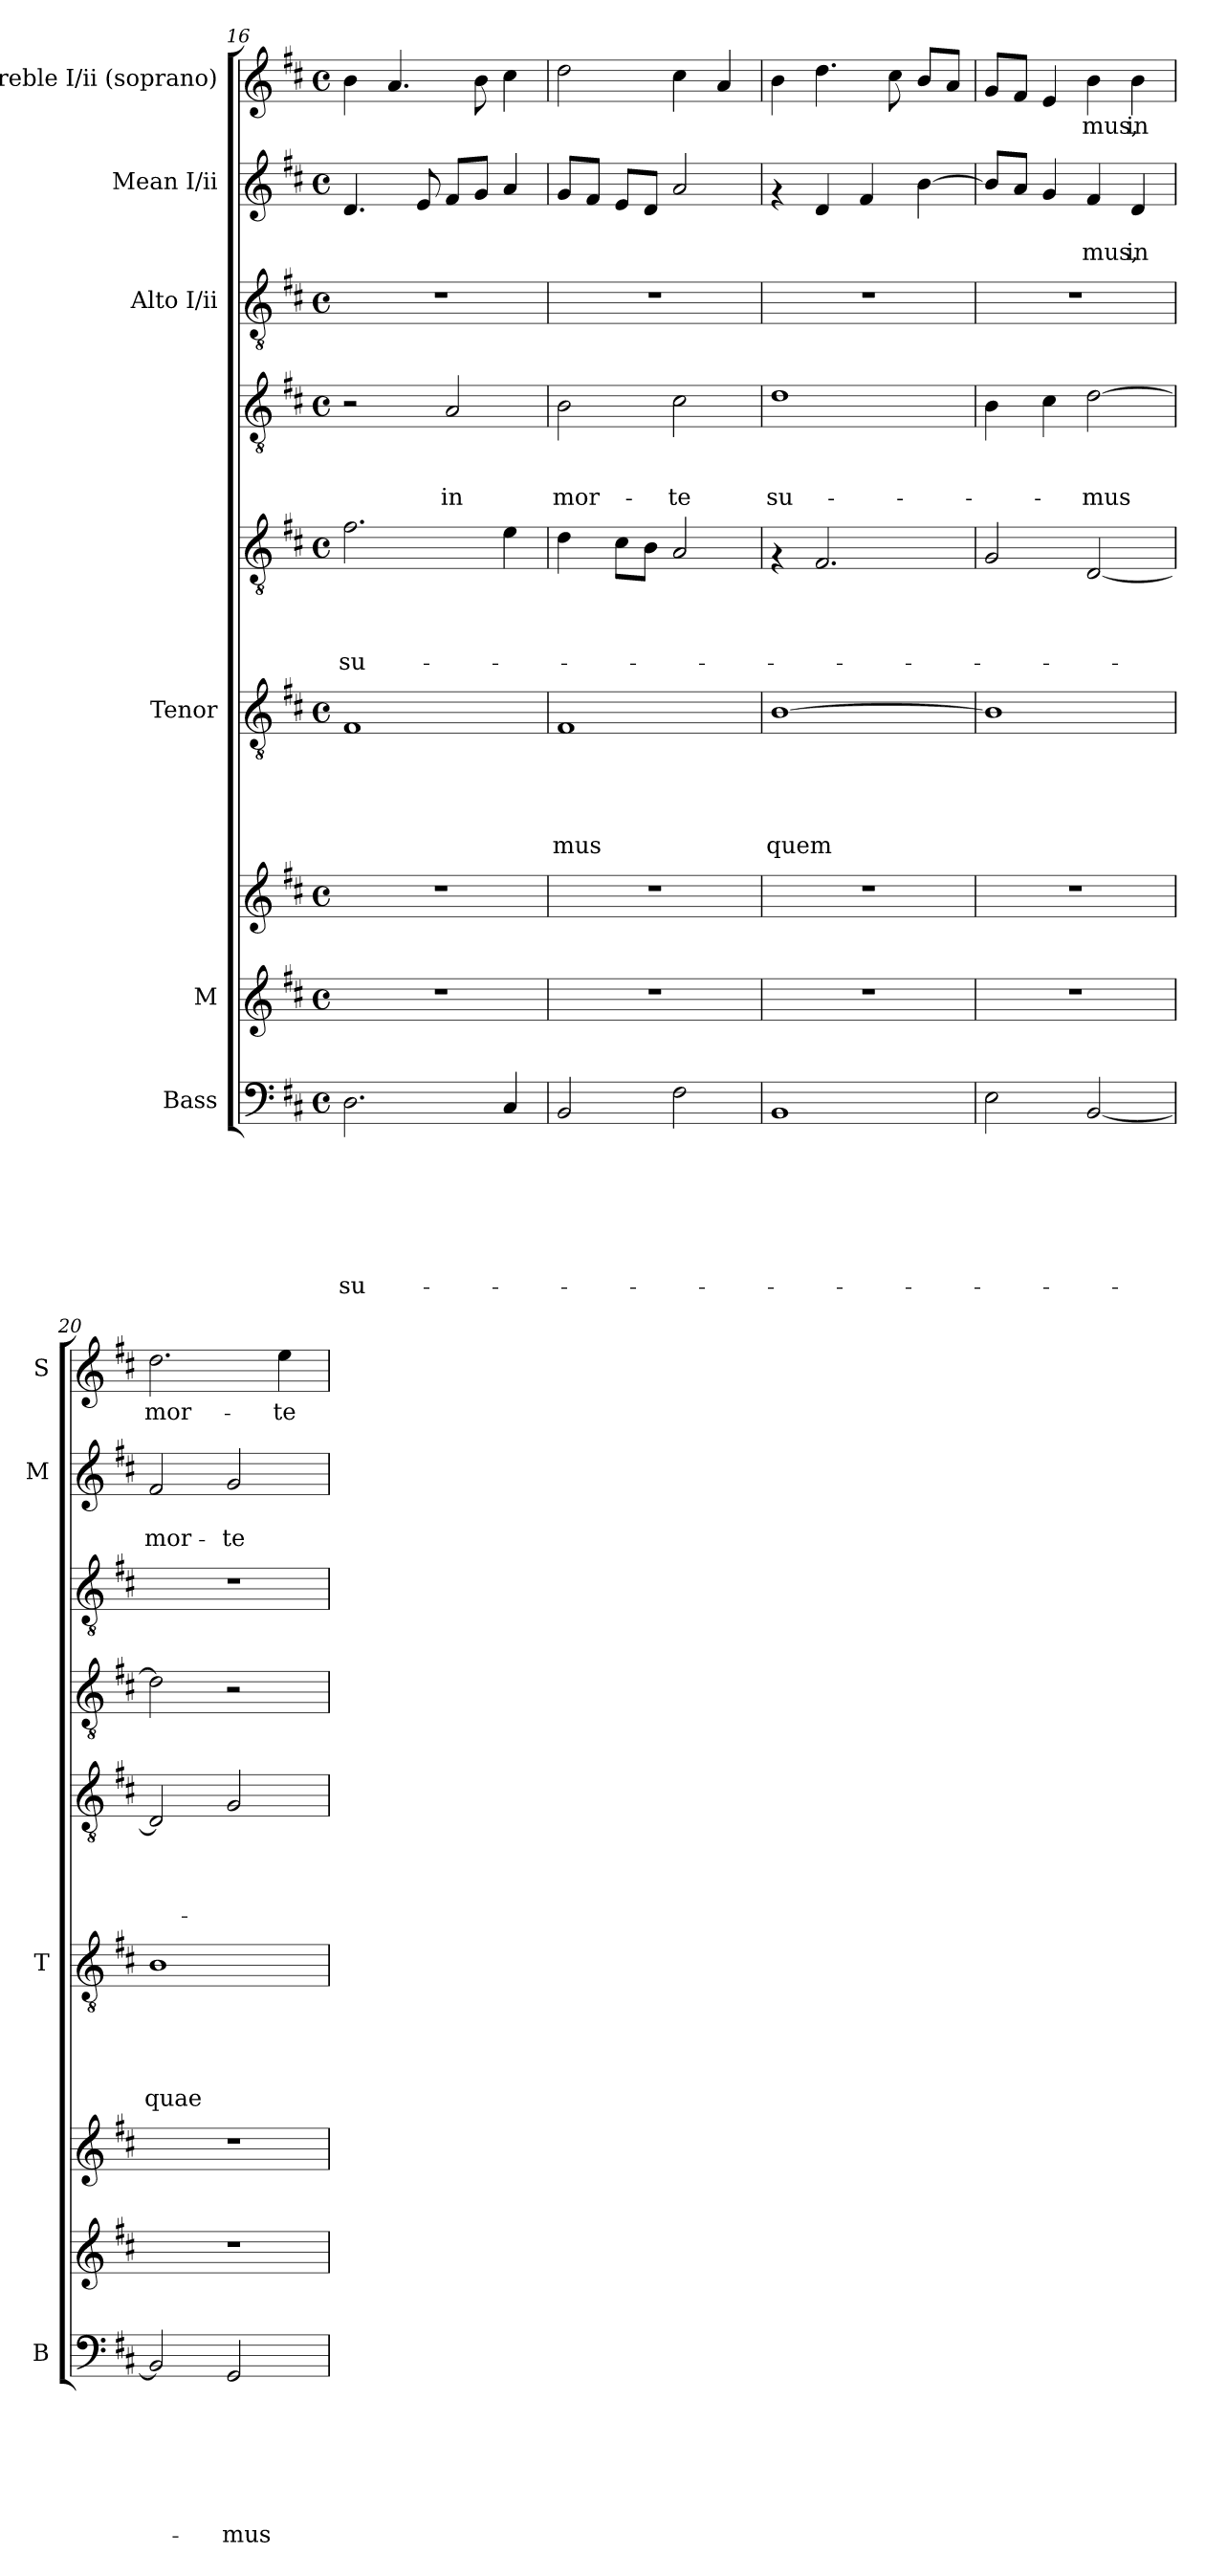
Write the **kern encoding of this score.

**kern	**text	**text	**text	**text	**text	**text	**text	**kern	**kern	**kern	**text	**text	**text	**text	**text	**kern	**text	**text	**text	**text	**kern	**text	**text	**text	**kern	**kern	**text	**text	**kern	**text
*part8	*part8	*part8	*part8	*part8	*part8	*part8	*part8	*part7	*part7	*part6	*part6	*part6	*part6	*part6	*part6	*part5	*part5	*part5	*part5	*part5	*part4	*part4	*part4	*part4	*part3	*part2	*part2	*part2	*part1	*part1
*staff9	*staff9	*staff9	*staff9	*staff9	*staff9	*staff9	*staff9	*staff8	*staff7	*staff6	*staff6	*staff6	*staff6	*staff6	*staff6	*staff5	*staff5	*staff5	*staff5	*staff5	*staff4	*staff4	*staff4	*staff4	*staff3	*staff2	*staff2	*staff2	*staff1	*staff1
*I"Bass	*	*	*	*	*	*	*	*I"M	*	*I"Tenor	*	*	*	*	*	*	*	*	*	*	*	*	*	*	*I"Alto I/ii	*I"Mean I/ii	*	*	*I"Treble I/ii (soprano)	*
*I'B	*	*	*	*	*	*	*	*	*	*I'T	*	*	*	*	*	*	*	*	*	*	*	*	*	*	*	*I'M	*	*	*I'S	*
*clefF4	*	*	*	*	*	*	*	*clefG2	*clefG2	*clefGv2	*	*	*	*	*	*clefGv2	*	*	*	*	*clefGv2	*	*	*	*clefGv2	*clefG2	*	*	*clefG2	*
*k[f#c#]	*	*	*	*	*	*	*	*k[f#c#]	*k[f#c#]	*k[f#c#]	*	*	*	*	*	*k[f#c#]	*	*	*	*	*k[f#c#]	*	*	*	*k[f#c#]	*k[f#c#]	*	*	*k[f#c#]	*
*D:	*	*	*	*	*	*	*	*D:	*D:	*D:	*	*	*	*	*	*D:	*	*	*	*	*D:	*	*	*	*D:	*D:	*	*	*D:	*
*M4/4	*	*	*	*	*	*	*	*M4/4	*M4/4	*M4/4	*	*	*	*	*	*M4/4	*	*	*	*	*M4/4	*	*	*	*M4/4	*M4/4	*	*	*M4/4	*
*met(c)	*	*	*	*	*	*	*	*met(c)	*met(c)	*met(c)	*	*	*	*	*	*met(c)	*	*	*	*	*met(c)	*	*	*	*met(c)	*met(c)	*	*	*met(c)	*
=16	=16	=16	=16	=16	=16	=16	=16	=16	=16	=16	=16	=16	=16	=16	=16	=16	=16	=16	=16	=16	=16	=16	=16	=16	=16	=16	=16	=16	=16	=16
!	!	!	!	!	!	!	!LO:LY:b	!	!	!	!	!	!	!	!	!	!	!	!	!LO:LY:b	!	!	!	!	!	!	!	!	!	!
2.D\	.	.	.	.	.	.	su-	1r	1r	1F#	.	.	.	.	.	2.f#\	.	.	.	su-	2r	.	.	.	1r	4.d/	.	.	4b\	.
.	.	.	.	.	.	.	.	.	.	.	.	.	.	.	.	.	.	.	.	.	.	.	.	.	.	.	.	.	4.a/	.
.	.	.	.	.	.	.	.	.	.	.	.	.	.	.	.	.	.	.	.	.	.	.	.	.	.	8e/	.	.	.	.
!	!	!	!	!	!	!	!	!	!	!	!	!	!	!	!	!	!	!	!	!	!	!	!	!LO:LY:b:rj	!	!	!	!	!	!
.	.	.	.	.	.	.	.	.	.	.	.	.	.	.	.	.	.	.	.	.	2A/	.	.	in	.	8f#/L	.	.	.	.
.	.	.	.	.	.	.	.	.	.	.	.	.	.	.	.	.	.	.	.	.	.	.	.	.	.	8g/J	.	.	8b\	.
4C#/	.	.	.	.	.	.	.	.	.	.	.	.	.	.	.	4e\	.	.	.	.	.	.	.	.	.	4a/	.	.	4cc#\	.
=17	=17	=17	=17	=17	=17	=17	=17	=17	=17	=17	=17	=17	=17	=17	=17	=17	=17	=17	=17	=17	=17	=17	=17	=17	=17	=17	=17	=17	=17	=17
!	!	!	!	!	!	!	!	!	!	!	!	!	!	!	!LO:LY:b	!	!	!	!	!	!	!	!	!LO:LY:b:rj	!	!	!	!	!	!
2BB/	.	.	.	.	.	.	.	1r	1r	1F#	.	.	.	.	-mus	4d\	.	.	.	.	2B\	.	.	mor-	1r	8g/L	.	.	2dd\	.
.	.	.	.	.	.	.	.	.	.	.	.	.	.	.	.	.	.	.	.	.	.	.	.	.	.	8f#/J	.	.	.	.
.	.	.	.	.	.	.	.	.	.	.	.	.	.	.	.	8c#\L	.	.	.	.	.	.	.	.	.	8e/L	.	.	.	.
.	.	.	.	.	.	.	.	.	.	.	.	.	.	.	.	8B\J	.	.	.	.	.	.	.	.	.	8d/J	.	.	.	.
!	!	!	!	!	!	!	!	!	!	!	!	!	!	!	!	!	!	!	!	!	!	!	!	!LO:LY:b:rj	!	!	!	!	!	!
2F#\	.	.	.	.	.	.	.	.	.	.	.	.	.	.	.	2A/	.	.	.	.	2c#\	.	.	-te	.	2a/	.	.	4cc#\	.
.	.	.	.	.	.	.	.	.	.	.	.	.	.	.	.	.	.	.	.	.	.	.	.	.	.	.	.	.	4a/	.
=18	=18	=18	=18	=18	=18	=18	=18	=18	=18	=18	=18	=18	=18	=18	=18	=18	=18	=18	=18	=18	=18	=18	=18	=18	=18	=18	=18	=18	=18	=18
!	!	!	!	!	!	!	!	!	!	!	!	!	!	!	!LO:LY:b	!	!	!	!	!	!	!	!	!LO:LY:b:rj	!	!	!	!	!	!
1BB	.	.	.	.	.	.	.	1r	1r	[>1B	.	.	.	.	quem	4rF	.	.	.	.	1d	.	.	su-	1r	4rf	.	.	4b\	.
.	.	.	.	.	.	.	.	.	.	.	.	.	.	.	.	2.F#/	.	.	.	.	.	.	.	.	.	4d/	.	.	4.dd\	.
.	.	.	.	.	.	.	.	.	.	.	.	.	.	.	.	.	.	.	.	.	.	.	.	.	.	4f#/	.	.	.	.
.	.	.	.	.	.	.	.	.	.	.	.	.	.	.	.	.	.	.	.	.	.	.	.	.	.	.	.	.	8cc#\	.
.	.	.	.	.	.	.	.	.	.	.	.	.	.	.	.	.	.	.	.	.	.	.	.	.	.	[>4b\	.	.	8b/L	.
.	.	.	.	.	.	.	.	.	.	.	.	.	.	.	.	.	.	.	.	.	.	.	.	.	.	.	.	.	8a/J	.
=19	=19	=19	=19	=19	=19	=19	=19	=19	=19	=19	=19	=19	=19	=19	=19	=19	=19	=19	=19	=19	=19	=19	=19	=19	=19	=19	=19	=19	=19	=19
2E\	.	.	.	.	.	.	.	1r	1r	1B]	.	.	.	.	.	2G/	.	.	.	.	4B\	.	.	.	1r	8b/L]	.	.	8g/L	.
.	.	.	.	.	.	.	.	.	.	.	.	.	.	.	.	.	.	.	.	.	.	.	.	.	.	8a/J	.	.	8f#/J	.
.	.	.	.	.	.	.	.	.	.	.	.	.	.	.	.	.	.	.	.	.	4c#\	.	.	.	.	4g/	.	.	4e/	.
!	!	!	!	!	!	!	!	!	!	!	!	!	!	!	!	!	!	!	!	!	!	!	!	!LO:LY:b:rj	!	!	!	!LO:LY:b	!	!LO:LY:b
[<2BB/	.	.	.	.	.	.	.	.	.	.	.	.	.	.	.	[<2D/	.	.	.	.	[>2d\	.	.	-mus	.	4f#/	.	-mus,	4b\	-mus,
!	!	!	!	!	!	!	!	!	!	!	!	!	!	!	!	!	!	!	!	!	!	!	!	!	!	!	!	!LO:LY:b	!	!LO:LY:b
.	.	.	.	.	.	.	.	.	.	.	.	.	.	.	.	.	.	.	.	.	.	.	.	.	.	4d/	.	in	4b\	in
=20	=20	=20	=20	=20	=20	=20	=20	=20	=20	=20	=20	=20	=20	=20	=20	=20	=20	=20	=20	=20	=20	=20	=20	=20	=20	=20	=20	=20	=20	=20
!	!	!	!	!	!	!	!	!	!	!	!	!	!	!	!LO:LY:b	!	!	!	!	!	!	!	!	!	!	!	!	!LO:LY:b	!	!LO:LY:b
2BB/]	.	.	.	.	.	.	.	1r	1r	1B	.	.	.	.	quae-	2D/]	.	.	.	.	2d\]	.	.	.	1r	2f#/	.	mor-	2.dd\	mor-
!	!	!	!	!	!	!	!LO:LY:b	!	!	!	!	!	!	!	!	!	!	!	!	!	!	!	!	!	!	!	!	!LO:LY:b	!	!
2GG/	.	.	.	.	.	.	-mus	.	.	.	.	.	.	.	.	2G/	.	.	.	.	2r	.	.	.	.	2g/	.	-te	.	.
!	!	!	!	!	!	!	!	!	!	!	!	!	!	!	!	!	!	!	!	!	!	!	!	!	!	!	!	!	!	!LO:LY:b
.	.	.	.	.	.	.	.	.	.	.	.	.	.	.	.	.	.	.	.	.	.	.	.	.	.	.	.	.	4ee\	-te
=	=	=	=	=	=	=	=	=	=	=	=	=	=	=	=	=	=	=	=	=	=	=	=	=	=	=	=	=	=	=
*-	*-	*-	*-	*-	*-	*-	*-	*-	*-	*-	*-	*-	*-	*-	*-	*-	*-	*-	*-	*-	*-	*-	*-	*-	*-	*-	*-	*-	*-	*-
